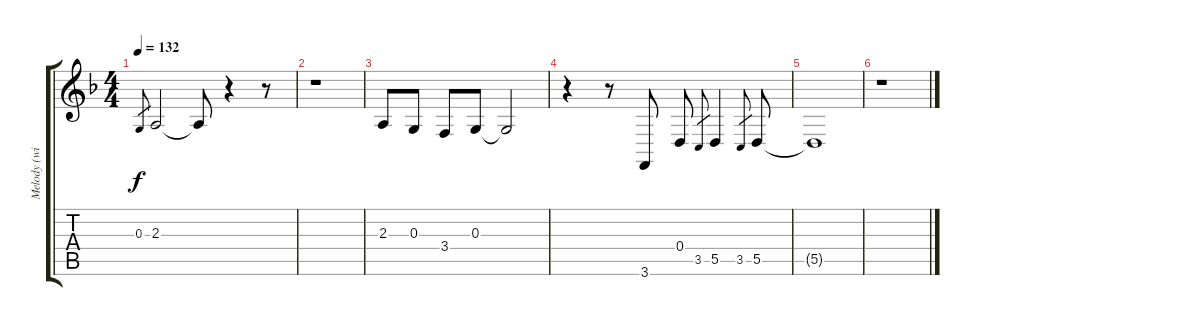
\track ("Melody (with lyrics)" "Melody (wi") {instrument viola}
\staff {score tabs}
\tuning (E4 B3 G3 D3 A2 D2) {hide}
\ts (4 4)
\tempo 132
\clef g2
\ks f
0.3.8{gr dy f} 2.3.2 2.3{t}.8 r.4 r.8 |
r.1 |
2.3.8 0.3.8 3.4.8 0.3.8 0.3{t}.2 |
r.4 r.8 3.6.8 0.4.8 3.5.8{gr} 5.5.4 3.5.8{gr} 5.5.8 |
5.5{t}.1 |
r.1
